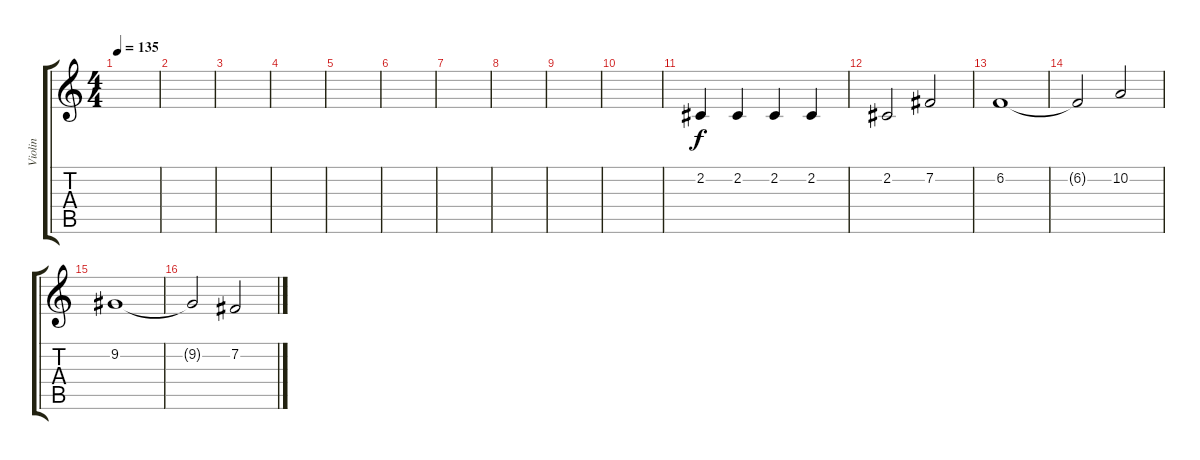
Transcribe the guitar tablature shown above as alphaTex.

\track ("Violin" "Violin") {instrument stringensemble1}
\staff {score tabs}
\tuning (E4 B3 G3 D3 A2 E2) {hide}
\ts (4 4)
\tempo 135
\clef g2
\ks c
|
|
|
|
|
|
|
|
|
|
2.2.4 2.2.4 2.2.4 2.2.4 |
2.2.2 7.2.2 |
6.2.1 |
6.2{t}.2 10.2.2 |
9.2.1 |
9.2{t}.2 7.2.2
